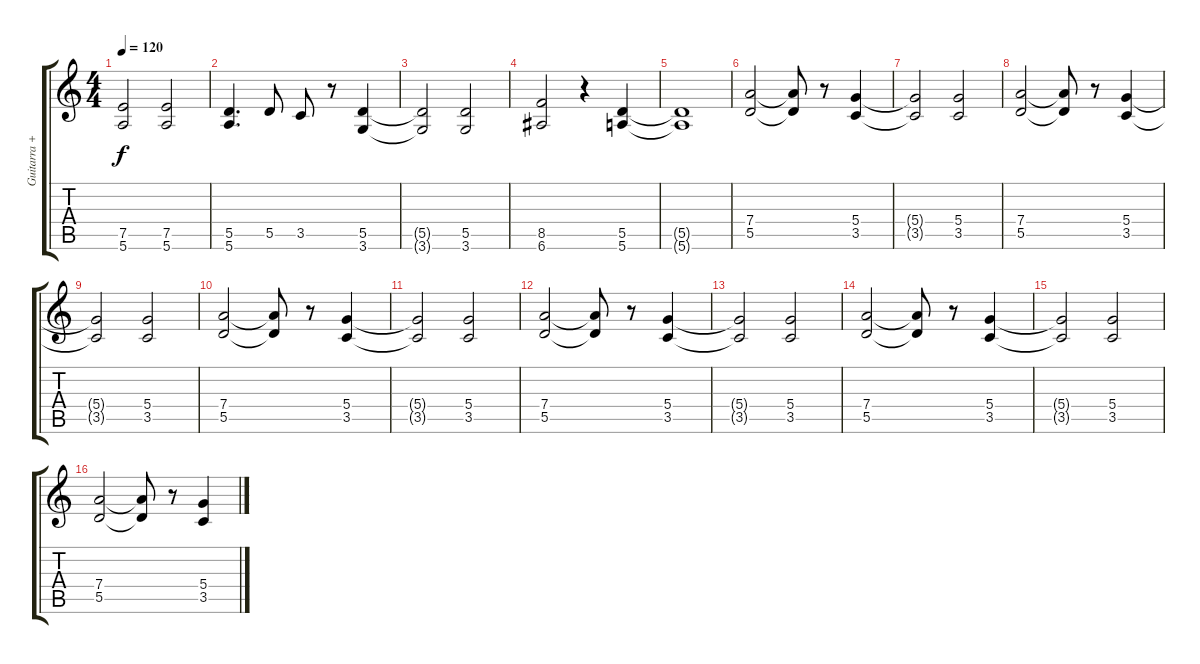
\track ("Guitarra + solos" "Guitarra +") {instrument distortionguitar}
\staff {score tabs}
\tuning (E4 B3 G3 D3 A2 E2) {hide}
\ts (4 4)
\tempo 120
\clef g2
\ks c
(7.5{t} 5.6{t}).2{dy f} (7.5 5.6).2 |
(5.5 5.6).4{d} 5.5.8 3.5.8 r.8 (5.5 3.6).4 |
(5.5{t} 3.6{t}).2 (5.5 3.6).2 |
(8.5 6.6).2 r.4 (5.5 5.6).4 |
(5.5{t} 5.6{t}).1 |
(7.4 5.5).2 (7.4{t} 5.5{t}).8 r.8 (5.4 3.5).4 |
(5.4{t} 3.5{t}).2 (5.4 3.5).2 |
(7.4 5.5).2 (7.4{t} 5.5{t}).8 r.8 (5.4 3.5).4 |
(5.4{t} 3.5{t}).2 (5.4 3.5).2 |
(7.4 5.5).2 (7.4{t} 5.5{t}).8 r.8 (5.4 3.5).4 |
(5.4{t} 3.5{t}).2 (5.4 3.5).2 |
(7.4 5.5).2 (7.4{t} 5.5{t}).8 r.8 (5.4 3.5).4 |
(5.4{t} 3.5{t}).2 (5.4 3.5).2 |
(7.4 5.5).2 (7.4{t} 5.5{t}).8 r.8 (5.4 3.5).4 |
(5.4{t} 3.5{t}).2 (5.4 3.5).2 |
(7.4 5.5).2 (7.4{t} 5.5{t}).8 r.8 (5.4 3.5).4
